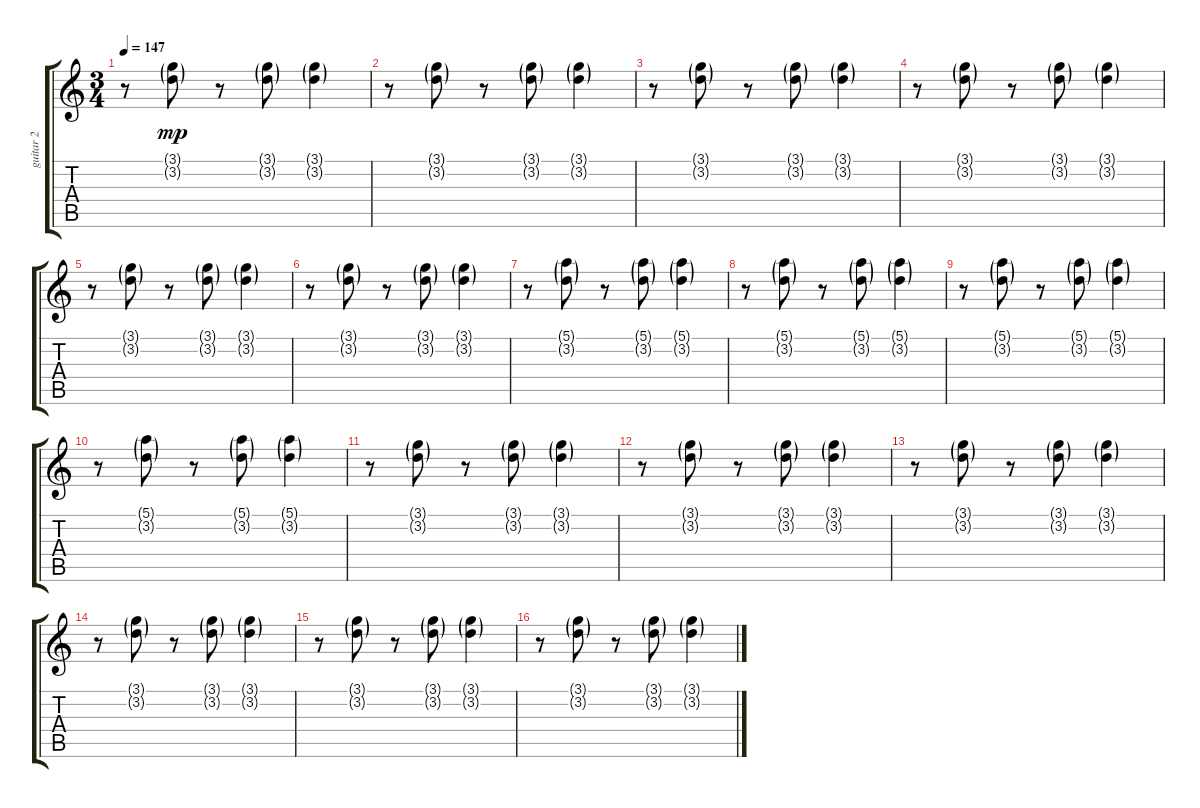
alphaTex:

\track ("guitar 2" "guitar 2") {instrument electricguitarclean}
\staff {score tabs}
\tuning (E4 B3 G3 D3 A2 D2) {hide}
\ts (3 4)
\tempo 147
\clef g2
\ks c
r.8{dy mp} (3.1{g} 3.2{g}).8 r.8 (3.1{g} 3.2{g}).8 (3.1{g} 3.2{g}).4 |
r.8 (3.1{g} 3.2{g}).8 r.8 (3.1{g} 3.2{g}).8 (3.1{g} 3.2{g}).4 |
r.8 (3.1{g} 3.2{g}).8 r.8 (3.1{g} 3.2{g}).8 (3.1{g} 3.2{g}).4 |
r.8 (3.1{g} 3.2{g}).8 r.8 (3.1{g} 3.2{g}).8 (3.1{g} 3.2{g}).4 |
r.8 (3.1{g} 3.2{g}).8 r.8 (3.1{g} 3.2{g}).8 (3.1{g} 3.2{g}).4 |
r.8 (3.1{g} 3.2{g}).8 r.8 (3.1{g} 3.2{g}).8 (3.1{g} 3.2{g}).4 |
r.8 (5.1{g} 3.2{g}).8 r.8 (5.1{g} 3.2{g}).8 (5.1{g} 3.2{g}).4 |
r.8 (5.1{g} 3.2{g}).8 r.8 (5.1{g} 3.2{g}).8 (5.1{g} 3.2{g}).4 |
r.8 (5.1{g} 3.2{g}).8 r.8 (5.1{g} 3.2{g}).8 (5.1{g} 3.2{g}).4 |
r.8 (5.1{g} 3.2{g}).8 r.8 (5.1{g} 3.2{g}).8 (5.1{g} 3.2{g}).4 |
r.8 (3.1{g} 3.2{g}).8 r.8 (3.1{g} 3.2{g}).8 (3.1{g} 3.2{g}).4 |
r.8 (3.1{g} 3.2{g}).8 r.8 (3.1{g} 3.2{g}).8 (3.1{g} 3.2{g}).4 |
r.8 (3.1{g} 3.2{g}).8 r.8 (3.1{g} 3.2{g}).8 (3.1{g} 3.2{g}).4 |
r.8 (3.1{g} 3.2{g}).8 r.8 (3.1{g} 3.2{g}).8 (3.1{g} 3.2{g}).4 |
r.8 (3.1{g} 3.2{g}).8 r.8 (3.1{g} 3.2{g}).8 (3.1{g} 3.2{g}).4 |
r.8 (3.1{g} 3.2{g}).8 r.8 (3.1{g} 3.2{g}).8 (3.1{g} 3.2{g}).4
